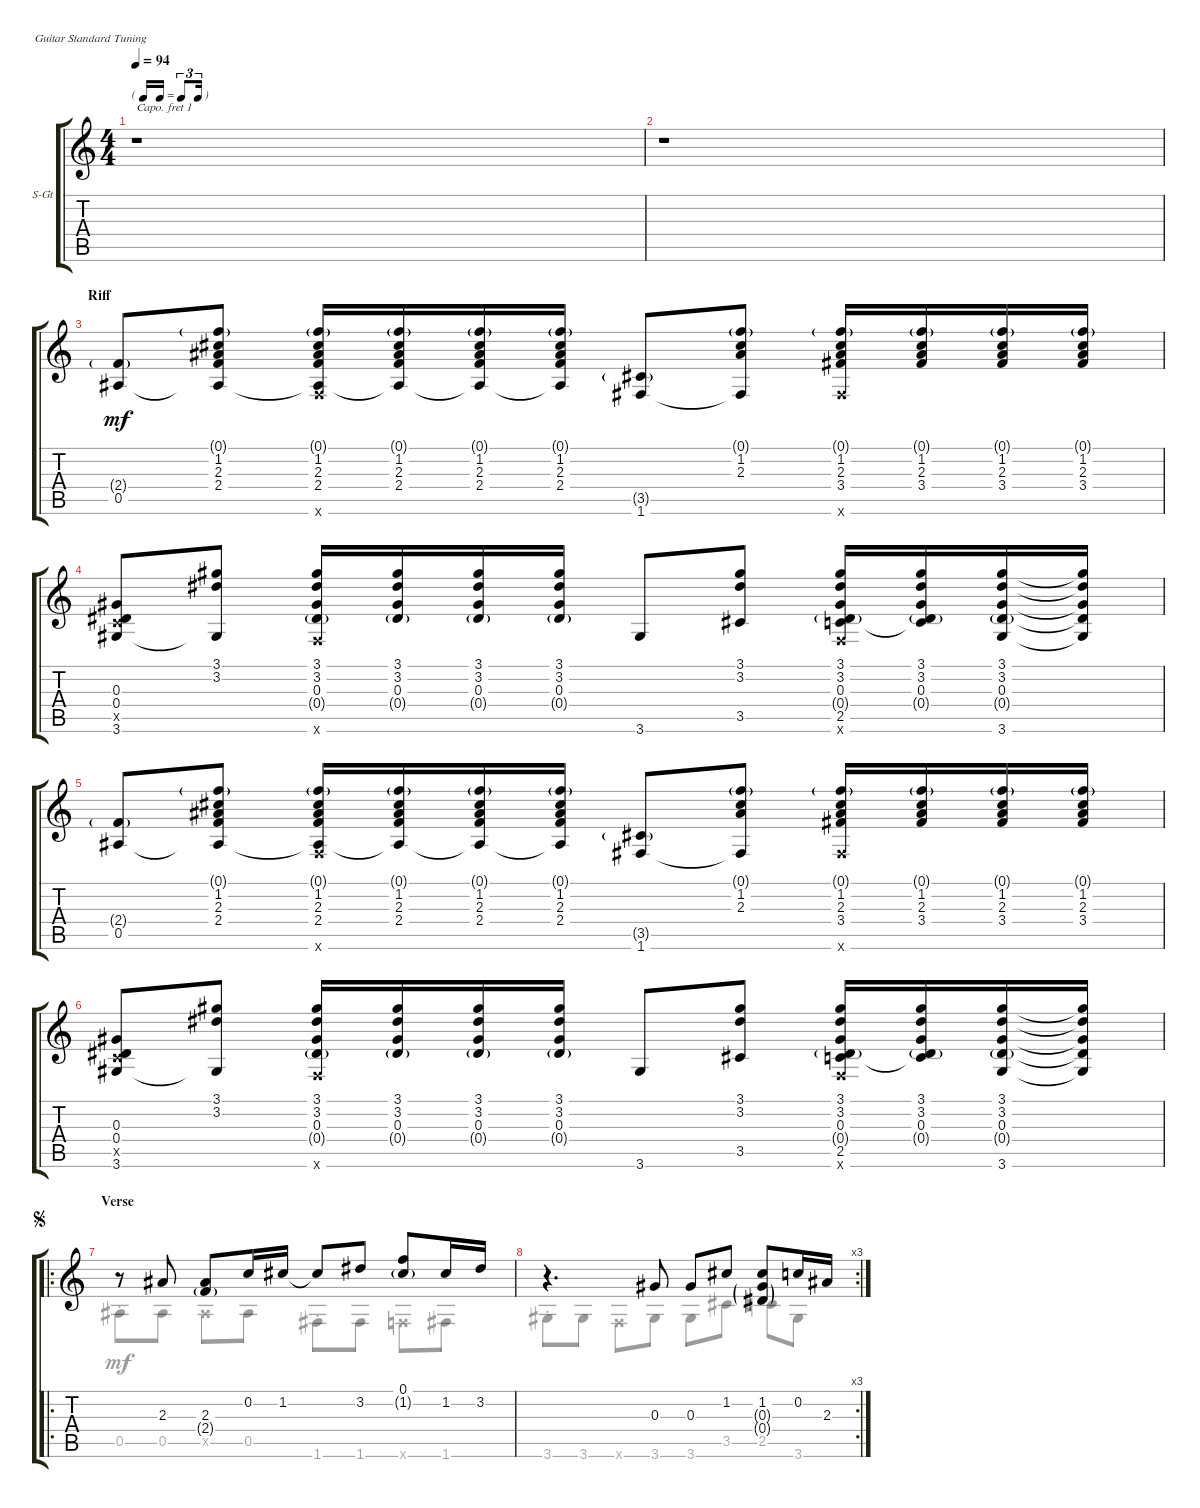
\defaultSystemsLayout 4
\bracketExtendMode groupsimilarinstruments
\firstSystemTrackNameOrientation horizontal
\otherSystemsTrackNameOrientation horizontal
\track ("Steel Guitar" "S-Gt") {instrument acousticguitarsteel}
\staff {score tabs}
\capo 1
\tuning (E4 B3 G3 D3 A2 E2)
\voice
\ts (4 4)
\tf triplet16th
\tempo 94
\clef g2
\ks c
r.1{dy mf instrument acousticguitarsteel} |
r.1 |
\section ("" "Riff")
(0.5 2.4{g}).8 (1.2 2.3 2.4 0.1{g} 0.5{t}).8 (1.2 2.3 2.4 0.1{g} 0.5{t} 0.6{x}).16 (1.2 2.3 2.4 0.1{g} 0.5{t}).16 (1.2 2.3 2.4 0.1{g} 0.5{t}).16 (1.2 2.3 2.4 0.1{g} 0.5{t}).16 (1.6 3.5{g}).8 (0.1{g} 1.2 2.3 1.6{t}).8 (0.1{g} 1.2 2.3 3.4 1.6{x}).16 (0.1{g} 1.2 2.3 3.4).16 (0.1{g} 1.2 2.3 3.4).16 (0.1{g} 1.2 2.3 3.4).16 |
(3.6 0.3 0.4 2.5{x}).8 (3.1 3.2 3.6{t}).8 (3.1 3.2 0.3 0.4{g} 0.6{x}).16 (3.1 3.2 0.3 0.4{g}).16 (3.1 3.2 0.3 0.4{g}).16 (3.1 3.2 0.3 0.4{g}).16 3.6.8 (3.1 3.2 3.5).8 (3.1 3.2 0.3 0.4{g} 0.6{x} 2.5).16 (3.1 3.2 0.3 0.4{g} 2.5{t}).16 (3.1 3.2 0.3 0.4{g} 3.6).16 (3.1{t} 3.2{t} 0.3{t} 0.4{t} 3.6{t}).16 |
(0.5 2.4{g}).8 (1.2 2.3 2.4 0.1{g} 0.5{t}).8 (1.2 2.3 2.4 0.1{g} 0.5{t} 0.6{x}).16 (1.2 2.3 2.4 0.1{g} 0.5{t}).16 (1.2 2.3 2.4 0.1{g} 0.5{t}).16 (1.2 2.3 2.4 0.1{g} 0.5{t}).16 (1.6 3.5{g}).8 (0.1{g} 1.2 2.3 1.6{t}).8 (0.1{g} 1.2 2.3 3.4 1.6{x}).16 (0.1{g} 1.2 2.3 3.4).16 (0.1{g} 1.2 2.3 3.4).16 (0.1{g} 1.2 2.3 3.4).16 |
(3.6 0.3 0.4 2.5{x}).8 (3.1 3.2 3.6{t}).8 (3.1 3.2 0.3 0.4{g} 0.6{x}).16 (3.1 3.2 0.3 0.4{g}).16 (3.1 3.2 0.3 0.4{g}).16 (3.1 3.2 0.3 0.4{g}).16 3.6.8 (3.1 3.2 3.5).8 (3.1 3.2 0.3 0.4{g} 0.6{x} 2.5).16 (3.1 3.2 0.3 0.4{g} 2.5{t}).16 (3.1 3.2 0.3 0.4{g} 3.6).16 (3.1{t} 3.2{t} 0.3{t} 0.4{t} 3.6{t}).16 |
\ro
\section ("" "Verse")
\jump segno
r.8 2.3.8 (2.3 2.4{g}).8 0.2.16 1.2.16 1.2{t}.8 3.2.8 (0.1 1.2{g}).8 1.2.16 3.2.16 |
\rc 3
r.4{d} 0.3.8 0.3.8 1.2.8 (1.2 0.3{g} 0.4{g}).8 0.2.16 2.3.16
\voice
\clef g2
\ottava regular
\simile none
\ks c
|
|
|
|
|
|
0.5{st}.8 0.5.8 0.5{x}.8 0.5.8 1.6{st}.8 1.6.8 0.6{x}.8 1.6.8 |
3.6{st}.8 3.6.8 0.6{x}.8 3.6.8 3.6.8 3.5.8 2.5.8 3.6.8
